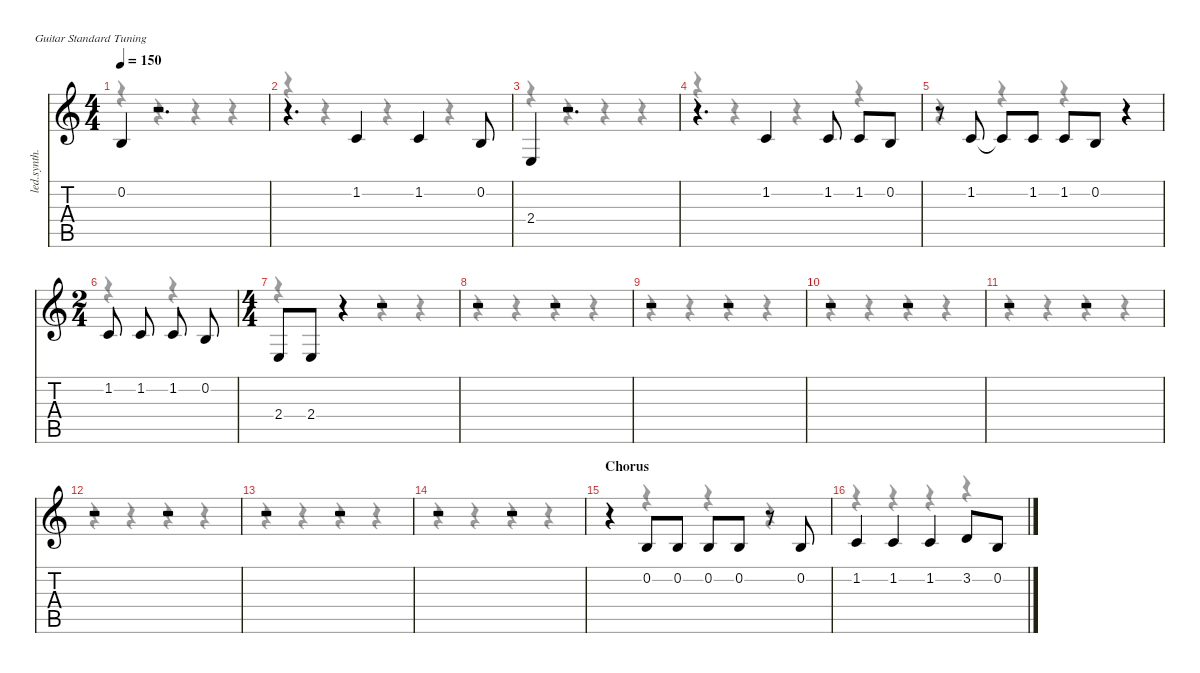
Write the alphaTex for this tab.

\defaultSystemsLayout 4
\hideDynamics
\bracketExtendMode nobrackets
\otherSystemsTrackNameOrientation horizontal
\track ("Vocal" "led.synth.") {instrument lead6voice}
\staff {score tabs}
\tuning (E4 B3 G3 D3 A2 E2)
\voice
\ts (4 4)
\tempo 150
\clef g2
\ks c
0.2{t}.4{dy f beam Up} r.2{d beam Up} |
r.4{d beam Up} 1.2.4{beam Up} 1.2.4{beam Up} 0.2.8{beam Up} |
2.4.4{beam Up} r.2{d beam Up} |
r.4{d beam Up} 1.2.4{beam Up} 1.2.8{beam Up} 1.2.8{beam Up} 0.2.8{beam Up} |
r.8{beam Up} 1.2.8{beam Up} 1.2{t}.8{beam Up} 1.2.8{beam Up} 1.2.8{beam Up} 0.2.8{beam Up} r.4{beam Up} |
\ts (2 4)
\beaming (8 1 1 1 1)
1.2.8{beam Up} 1.2.8{beam Up} 1.2.8{beam Up} 0.2.8{beam Up} |
\ts (4 4)
\beaming (8 2 2 2 2)
2.4.8{beam Up} 2.4.8{beam Up} r.4{beam Up} r.2{beam Up} |
r.2{beam Up} r.2{beam Up} |
r.2{beam Up} r.2{beam Up} |
r.2{beam Up} r.2{beam Up} |
r.2{beam Up} r.2{beam Up} |
r.2{beam Up} r.2{beam Up} |
r.2{beam Up} r.2{beam Up} |
r.2{beam Up} r.2{beam Up} |
\section ("" "Chorus")
r.4{beam Up} 0.2.8{beam Up} 0.2.8{beam Up} 0.2.8{beam Up} 0.2.8{beam Up} r.8{beam Up} 0.2.8{beam Up} |
1.2.4{beam Up} 1.2.4{beam Up} 1.2.4{beam Up} 3.2.8{beam Up} 0.2.8{beam Up}
\voice
\clef g2
\ottava regular
\simile none
\ks c
r.4{dy mf beam Down} r.4{beam Down} r.4{beam Down} r.4{beam Down} |
r.4{beam Down} r.4{beam Down} r.4{beam Down} r.4{beam Down} |
r.4{beam Down} r.4{beam Down} r.4{beam Down} r.4{beam Down} |
r.4{beam Down} r.4{beam Down} r.4{beam Down} r.4{beam Down} |
r.4{beam Down} r.4{beam Down} r.4{beam Down} r.4{beam Down} |
r.4{beam Down} r.4{beam Down} |
r.4{beam Down} r.4{beam Down} r.4{beam Down} r.4{beam Down} |
r.4{beam Down} r.4{beam Down} r.4{beam Down} r.4{beam Down} |
r.4{beam Down} r.4{beam Down} r.4{beam Down} r.4{beam Down} |
r.4{beam Down} r.4{beam Down} r.4{beam Down} r.4{beam Down} |
r.4{beam Down} r.4{beam Down} r.4{beam Down} r.4{beam Down} |
r.4{beam Down} r.4{beam Down} r.4{beam Down} r.4{beam Down} |
r.4{beam Down} r.4{beam Down} r.4{beam Down} r.4{beam Down} |
r.4{beam Down} r.4{beam Down} r.4{beam Down} r.4{beam Down} |
r.4{beam Down} r.4{beam Down} r.4{beam Down} r.4{beam Down} |
r.4{beam Down} r.4{beam Down} r.4{beam Down} r.4{beam Down}
